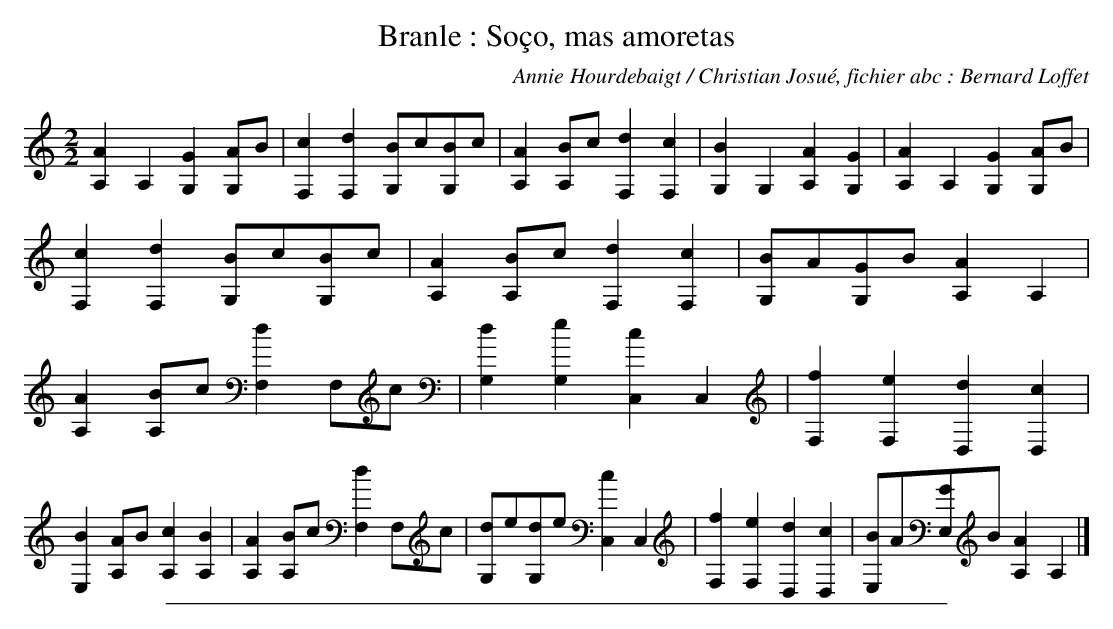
X:1
T: Branle : So\,co, mas amoretas
C:Annie Hourdebaigt / Christian Josué, fichier abc : Bernard Loffet
L:1/8
M:2/2
K:C
[A2A,2]A,2 [G2G,2][AG,]B | [c2F,2][d2F,2] [BG,]c[BG,]c |\
[A2A,2][BA,]c [d2F,2][c2F,2] | [B2G,2]G,2 [A2A,2][G2G,2] |\
[A2A,2]A,2 [G2G,2][AG,]B | [c2F,2][d2F,2] [BG,]c[BG,]c |\
[A2A,2][BA,]c [d2F,2][c2F,2] | [BG,]A[GG,]B [A2A,2]A,2 |\
[A2A,2][BA,]c [d2F,2]F,c | [d2G,2][e2G,2] [c2C,2]C,2 |\
[f2F,2][e2F,2] [d2D,2][c2D,2] | [B2E,2][AA,]B [c2A,2][B2A,2] |\
[A2A,2][BA,]c [d2F,2]F,c | [dG,]e[dG,]e [c2C,2]C,2 |\
[f2F,2][e2F,2] [d2D,2][c2D,2] | [BE,]A[GE,]B [A2A,2]A,2 |]
